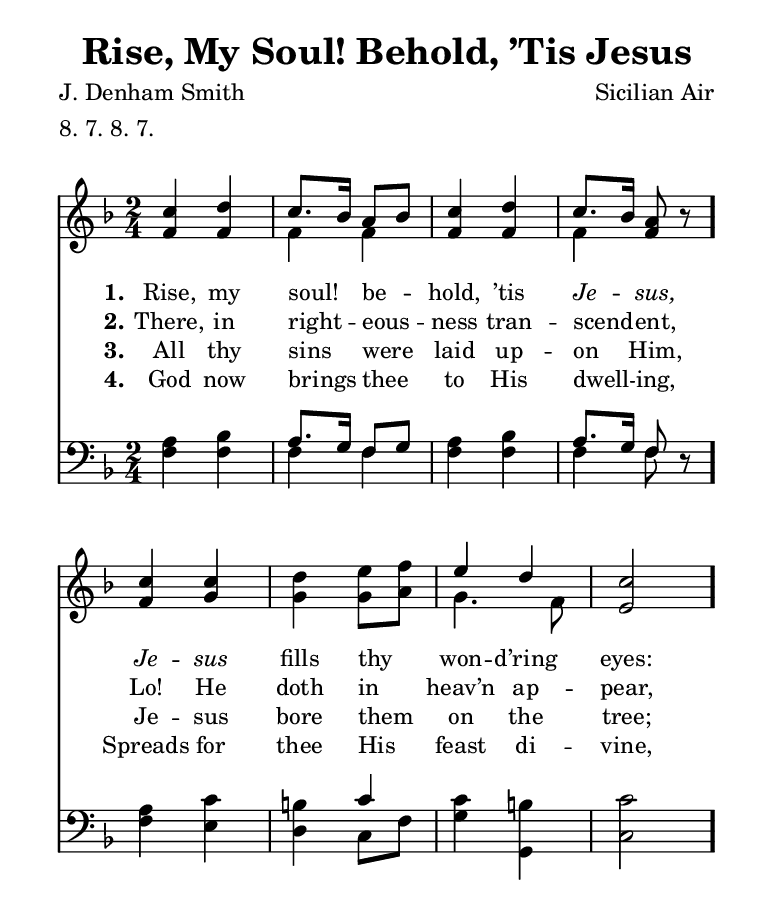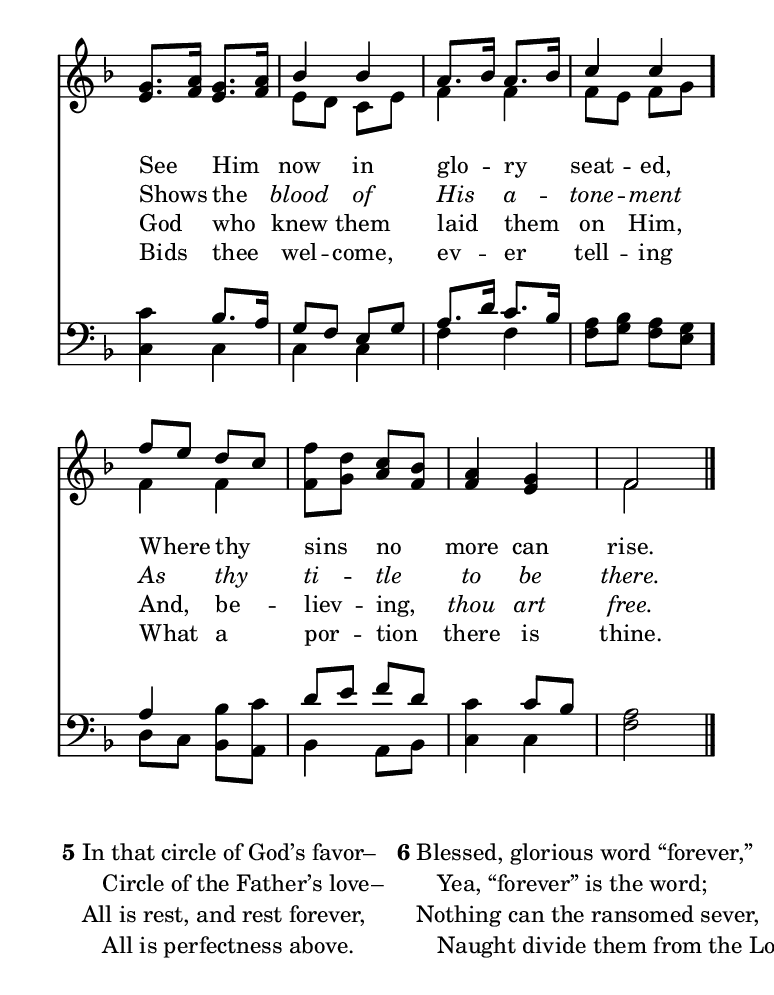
\include "common/global.ily"
\paper {
  \include "common/paper.ily"
  ragged-bottom = ##t
}

\header{
  hymnnumber = "288"
  title = "Rise, My Soul! Behold, ’Tis Jesus"
  tunename = "Sicilian Mariners"
  meter = "8. 7. 8. 7."
  poet = "J. Denham Smith"
  composer = "Sicilian Air"
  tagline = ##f
}

global = {
  \include "common/overrides.ily"
  \override Staff.TimeSignature.style = #'numbered
  \time 2/4
  \override Score.MetronomeMark.transparent = ##t % hide all fermata changes too
  \tempo 4=80
  \key f \major
  \autoBeamOff
}

notesSoprano = {
\global
\relative c'' {

  c4 d | c8.[ bes16] a8[ bes] | c4 d | c8.[ bes16] a8 r8 |
  c4 c | d e8[ f] | e4 d | c2 |
  g8.[ a16] g8.[ a16] | bes4 bes | a8.[ bes16] a8.[ bes16] c4 c |
  f8[ e] d[ c] | f[ d] c[ bes] | a4 g | f2 |

  \bar "|."

}
}

notesAlto = {
\global
\relative e' {

  f4 f | f f | f f | f f8 r |
  f4 g | g g8[ a] | g4. f8 | e2 |
  e8.[ f16] e8.[ f16] | e8[ d] c[ e] | f4 f | f8[ e] f[ g] |
  f4 f | f8[ g] a8[ f] | f4 e | f2 |

}
}

notesTenor = {
\global
\relative a {

  a4 bes | a8.[ g16] f8[ g] | a4 bes | a8.[ g16] f8 r |
  a4 c | b c | c b | c2 |
  c4 bes8.[ a16] | g8[ f] e[ g] | a8.[ d16] c8.[ bes16] | a8[ bes] a[ g] |
  a4 bes8[ c] | d[ e] f[ d] | c4 c8[ bes] | a2 |

}
}

notesBass = {
\global
\relative f {

  f4 f | f f | f f | f f8 r |
  f4 e | d c8[ f] | g4 g, | c2 |
  c4 c | c c | f f | f8[ g] f[ e] |
  d8[ c] bes[ a] | bes4 a8[ bes] | c4 c | f2 |

}
}

wordsA = \lyricmode {
\set stanza = "1."

Rise, my soul! be -- hold, ’tis \italicsOn Je -- sus, \bar "."
Je -- sus \italicsOff fills thy won -- d’ring eyes: \bar "."
See Him now in glo -- ry seat -- ed, \bar "."
Where thy sins no more can rise. \bar "."

}

wordsB = \lyricmode {
\set stanza = "2."

There, in right -- eous -- ness tran -- scend -- ent,
Lo! He doth in heav’n ap -- pear,
Shows the \italicsOn blood of His a -- tone -- ment
As thy ti -- tle to be there. \italicsOff

}

wordsC = \lyricmode {
\set stanza = "3."

All thy sins were laid up -- on Him,
Je -- sus bore them on the tree;
God who knew them laid them on Him,
And, be -- liev -- ing, \italicsOn thou art free. \italicsOff

}

wordsD = \lyricmode {
\set stanza = "4."

God now brings thee to His dwell -- ing,
Spreads for thee His feast di -- vine,
Bids thee wel -- come, ev -- er tell -- ing
What a por -- tion there is thine.

}

wordsE = \markuplist {

\line { In that circle of God’s favor– }
\line { { \hspace #2 } Circle of the Father’s love– }
\line { All is rest, and rest forever, }
\line { { \hspace #2 } All is perfectness above. }

}

wordsF = \markuplist {

\line { Blessed, glorious word “forever,” }
\line { { \hspace #2 } Yea, “forever” is the word; }
\line { Nothing can the ransomed sever, }
\line { { \hspace #2 } Naught divide them from the Lord. }

}

\score {
  \context ChoirStaff <<
    \context Staff = upper <<
      \set ChoirStaff.systemStartDelimiter = #'SystemStartBar
      \set ChoirStaff.printPartCombineTexts = ##f
      \partcombine #'(2 . 9) \notesSoprano \notesAlto
      \context NullVoice = sopranos { \voiceOne << \notesSoprano >> }
      \context NullVoice = altos { \voiceTwo << \notesAlto >> }
      \context Lyrics = one   \lyricsto sopranos \wordsA
      \context Lyrics = two   \lyricsto sopranos \wordsB
      \context Lyrics = three \lyricsto sopranos \wordsC
      \context Lyrics = four  \lyricsto sopranos \wordsD
    >>
    \context Staff = men <<
      \clef bass
      \set ChoirStaff.printPartCombineTexts = ##f
      \partcombine #'(2 . 9) \notesTenor \notesBass
      \context NullVoice = tenors { \voiceOne << \notesTenor >> }
      \context NullVoice = basses { \voiceTwo << \notesBass >> }
    >>
  >>
  \layout {
    \include "common/layout.ily"
  }
  \midi{
    \include "common/midi.ily"
  }
}

\noPageBreak

\markup { \fill-line {
  \hspace #0.1
  \line{ \bold 5 \column { \wordsE } }
  \hspace #0.1
  \line{ \bold 6 \column { \wordsF } }
  \hspace #0.1
} }

\version "2.19.49"  % necessary for upgrading to future LilyPond versions.

% vi:set et ts=2 sw=2 ai nocindent syntax=lilypond:
